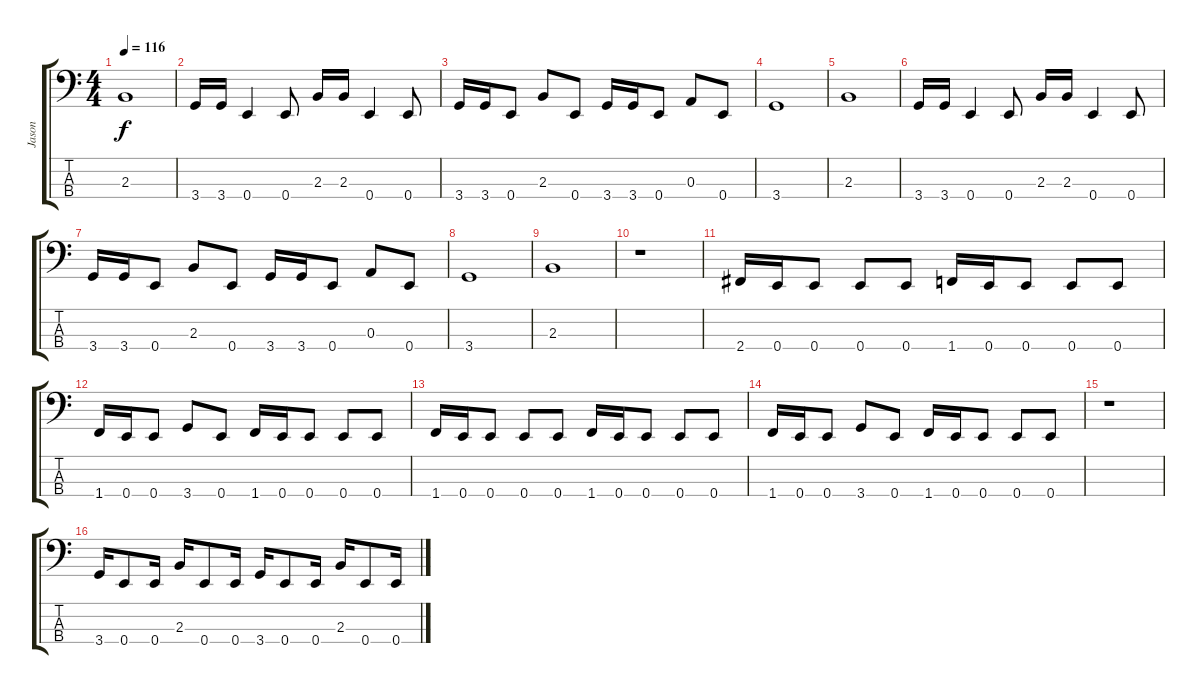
\track ("Jason" "Jason") {instrument electricbasspick}
\staff {score tabs}
\tuning (G2 D2 A1 E1) {hide}
\ts (4 4)
\tempo 116
\clef f4
\ks c
2.3.1{dy f} |
3.4.16 3.4.16 0.4.4 0.4.8 2.3.16 2.3.16 0.4.4 0.4.8 |
3.4.16 3.4.16 0.4.8 2.3.8 0.4.8 3.4.16 3.4.16 0.4.8 0.3.8 0.4.8 |
3.4.1 |
2.3.1 |
3.4.16 3.4.16 0.4.4 0.4.8 2.3.16 2.3.16 0.4.4 0.4.8 |
3.4.16 3.4.16 0.4.8 2.3.8 0.4.8 3.4.16 3.4.16 0.4.8 0.3.8 0.4.8 |
3.4.1 |
2.3.1 |
r.1 |
2.4.16 0.4.16 0.4.8 0.4.8 0.4.8 1.4.16 0.4.16 0.4.8 0.4.8 0.4.8 |
1.4.16 0.4.16 0.4.8 3.4.8 0.4.8 1.4.16 0.4.16 0.4.8 0.4.8 0.4.8 |
1.4.16 0.4.16 0.4.8 0.4.8 0.4.8 1.4.16 0.4.16 0.4.8 0.4.8 0.4.8 |
1.4.16 0.4.16 0.4.8 3.4.8 0.4.8 1.4.16 0.4.16 0.4.8 0.4.8 0.4.8 |
r.1 |
3.4.16 0.4.8 0.4.16 2.3.16 0.4.8 0.4.16 3.4.16 0.4.8 0.4.16 2.3.16 0.4.8 0.4.16
